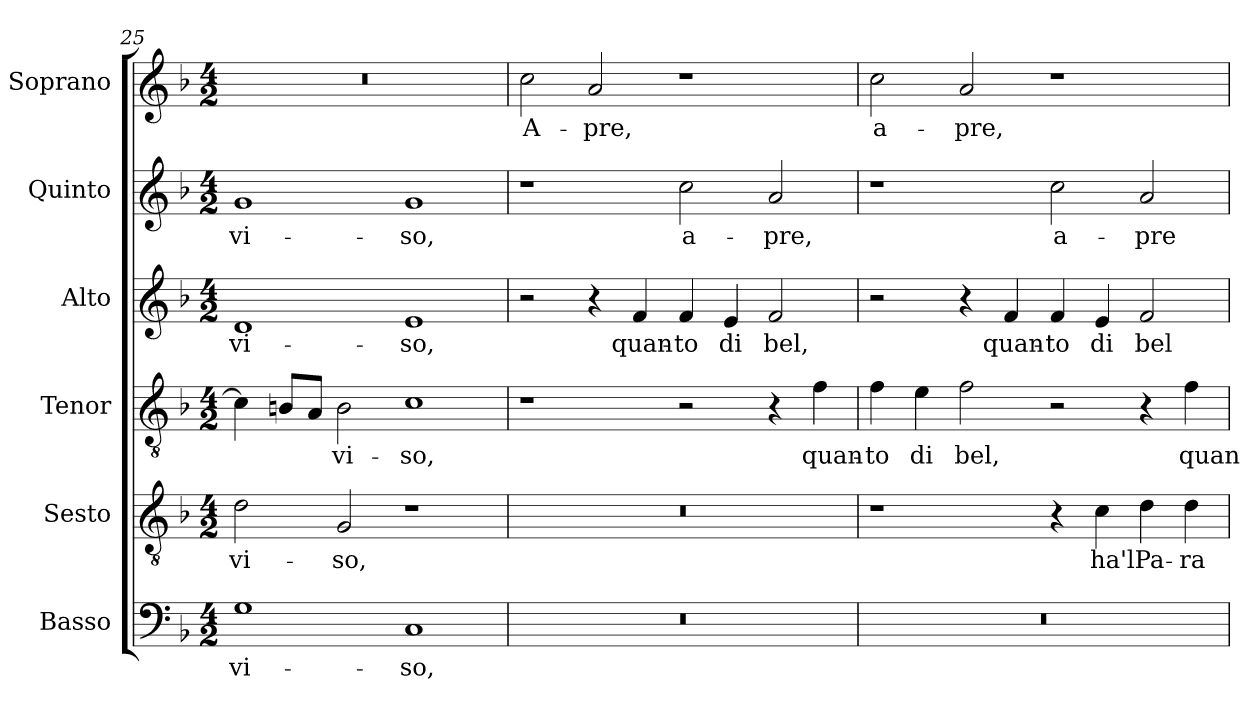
**kern	**text	**kern	**text	**kern	**text	**kern	**text	**kern	**text	**kern	**text
*part6	*part6	*part5	*part5	*part4	*part4	*part3	*part3	*part2	*part2	*part1	*part1
*staff6	*staff6	*staff5	*staff5	*staff4	*staff4	*staff3	*staff3	*staff2	*staff2	*staff1	*staff1
*I"Basso	*	*I"Sesto	*	*I"Tenor	*	*I"Alto	*	*I"Quinto	*	*I"Soprano	*
*	*	*I'T.	*	*I'T.	*	*I'A.	*	*	*	*I'Sop.	*
*clefF4	*	*clefGv2	*	*clefGv2	*	*clefG2	*	*clefG2	*	*clefG2	*
*	*	*ITrd7c12	*	*ITrd7c12	*	*	*	*	*	*	*
*k[b-]	*	*k[b-]	*	*k[b-]	*	*k[b-]	*	*k[b-]	*	*k[b-]	*
*F:	*	*F:	*	*F:	*	*F:	*	*F:	*	*F:	*
*M4/2	*	*M4/2	*	*M4/2	*	*M4/2	*	*M4/2	*	*M4/2	*
=25	=25	=25	=25	=25	=25	=25	=25	=25	=25	=25	=25
!	!LO:LY:b:color=#000000	!	!	!	!	!	!	!	!	!	!
!	!	!	!LO:LY:b:color=#000000	!	!	!	!	!	!	!	!
!	!	!	!	!	!	!	!LO:LY:b:color=#000000	!	!	!	!
!	!	!	!	!	!	!	!	!	!LO:LY:b:color=#000000	!LO:N:vis=1	!
1Gi	vi-	2Di\	vi-	4Ci\]	.	1di	vi-	1gi	vi-	0r	.
.	.	.	.	8BBni/L	.	.	.	.	.	.	.
.	.	.	.	8AAi/J	.	.	.	.	.	.	.
!	!	!	!LO:LY:b:color=#000000	!	!	!	!	!	!	!	!
!	!	!	!	!	!LO:LY:b:color=#000000	!	!	!	!	!	!
.	.	2GGi/	-so,	2BBi\	vi-	.	.	.	.	.	.
!	!LO:LY:b:color=#000000	!	!	!	!	!	!	!	!	!	!
!	!	!	!	!	!LO:LY:b:color=#000000	!	!	!	!	!	!
!	!	!	!	!	!	!	!LO:LY:b:color=#000000	!	!	!	!
!	!	!	!	!	!	!	!	!	!LO:LY:b:color=#000000	!	!
1Ci	-so,	1r	.	1Ci	-so,	1ei	-so,	1gi	-so,	.	.
=26	=26	=26	=26	=26	=26	=26	=26	=26	=26	=26	=26
!LO:N:vis=1	!	!LO:N:vis=1	!	!	!	!	!	!	!	!	!
!	!	!	!	!	!	!	!	!	!	!	!LO:LY:b:color=#000000
0r	.	0r	.	1r	.	2r	.	1r	.	2cci\	A-
!	!	!	!	!	!	!	!	!	!	!	!LO:LY:b:color=#000000
.	.	.	.	.	.	4r	.	.	.	2ai/	-pre,
!	!	!	!	!	!	!	!LO:LY:b:color=#000000	!	!	!	!
.	.	.	.	.	.	4fi/	quan-	.	.	.	.
!	!	!	!	!	!	!	!LO:LY:b:color=#000000	!	!	!	!
!	!	!	!	!	!	!	!	!	!LO:LY:b:color=#000000	!	!
.	.	.	.	2r	.	4fi/	-to	2cci\	a-	1r	.
!	!	!	!	!	!	!	!LO:LY:b:color=#000000	!	!	!	!
.	.	.	.	.	.	4ei/	di	.	.	.	.
!	!	!	!	!	!	!	!LO:LY:b:color=#000000	!	!	!	!
!	!	!	!	!	!	!	!	!	!LO:LY:b:color=#000000	!	!
.	.	.	.	4r	.	2fi/	bel,	2ai/	-pre,	.	.
!	!	!	!	!	!LO:LY:b:color=#000000	!	!	!	!	!	!
.	.	.	.	4Fi\	quan-	.	.	.	.	.	.
=27	=27	=27	=27	=27	=27	=27	=27	=27	=27	=27	=27
!LO:N:vis=1	!	!	!	!	!	!	!	!	!	!	!
!	!	!	!	!	!LO:LY:b:color=#000000	!	!	!	!	!	!
!	!	!	!	!	!	!	!	!	!	!	!LO:LY:b:color=#000000
0r	.	1r	.	4Fi\	-to	2r	.	1r	.	2cci\	a-
!	!	!	!	!	!LO:LY:b:color=#000000	!	!	!	!	!	!
.	.	.	.	4Ei\	di	.	.	.	.	.	.
!	!	!	!	!	!LO:LY:b:color=#000000	!	!	!	!	!	!
!	!	!	!	!	!	!	!	!	!	!	!LO:LY:b:color=#000000
.	.	.	.	2Fi\	bel,	4r	.	.	.	2ai/	-pre,
!	!	!	!	!	!	!	!LO:LY:b:color=#000000	!	!	!	!
.	.	.	.	.	.	4fi/	quan-	.	.	.	.
!	!	!	!	!	!	!	!LO:LY:b:color=#000000	!	!	!	!
!	!	!	!	!	!	!	!	!	!LO:LY:b:color=#000000	!	!
.	.	4r	.	2r	.	4fi/	-to	2cci\	a-	1r	.
!	!	!	!LO:LY:b:color=#000000	!	!	!	!	!	!	!	!
!	!	!	!	!	!	!	!LO:LY:b:color=#000000	!	!	!	!
.	.	4Ci\	ha'l	.	.	4ei/	di	.	.	.	.
!	!	!	!LO:LY:b:color=#000000	!	!	!	!	!	!	!	!
!	!	!	!	!	!	!	!LO:LY:b:color=#000000	!	!	!	!
!	!	!	!	!	!	!	!	!	!LO:LY:b:color=#000000	!	!
.	.	4Di\	Pa-	4r	.	2fi/	bel	2ai/	-pre	.	.
!	!	!	!LO:LY:b:color=#000000	!	!	!	!	!	!	!	!
!	!	!	!	!	!LO:LY:b:color=#000000	!	!	!	!	!	!
.	.	4Di\	-ra-	4Fi\	quan-	.	.	.	.	.	.
=	=	=	=	=	=	=	=	=	=	=	=
*-	*-	*-	*-	*-	*-	*-	*-	*-	*-	*-	*-
